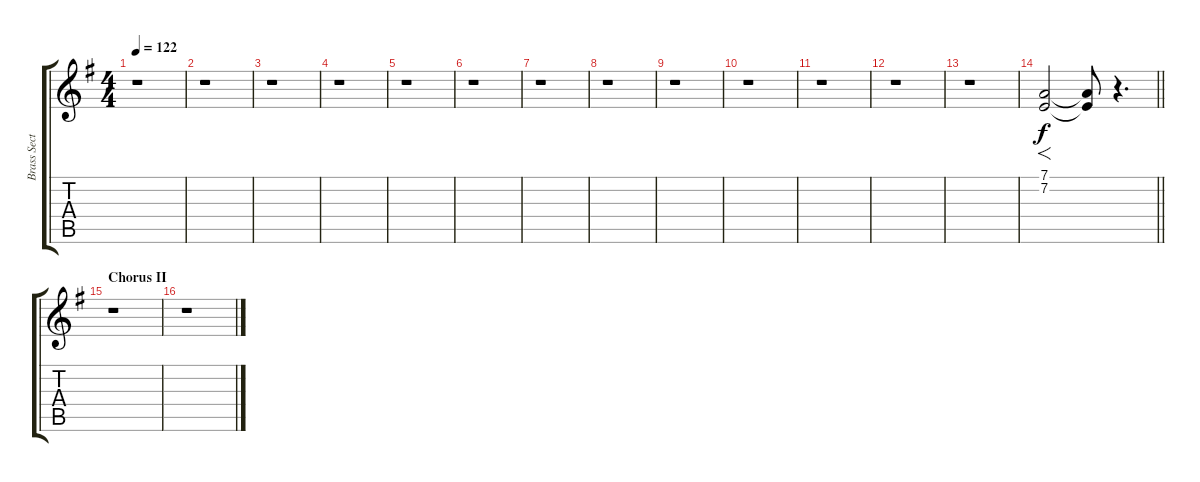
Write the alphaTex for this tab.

\track ("Brass Section II" "Brass Sect") {instrument trumpet}
\staff {score tabs}
\tuning (D4 A3 F3 C3 G2 D2) {hide}
\ts (4 4)
\tempo 122
\clef g2
\ks g
r.1{dy f} |
r.1 |
r.1 |
r.1 |
r.1 |
r.1 |
r.1 |
r.1 |
r.1 |
r.1 |
r.1 |
r.1 |
r.1 |
\barLineRight lightlight
(7.1 7.2).2{f} (7.1{t} 7.2{t}).8 r.4{d} |
\section ("" "Chorus II")
r.1 |
r.1
